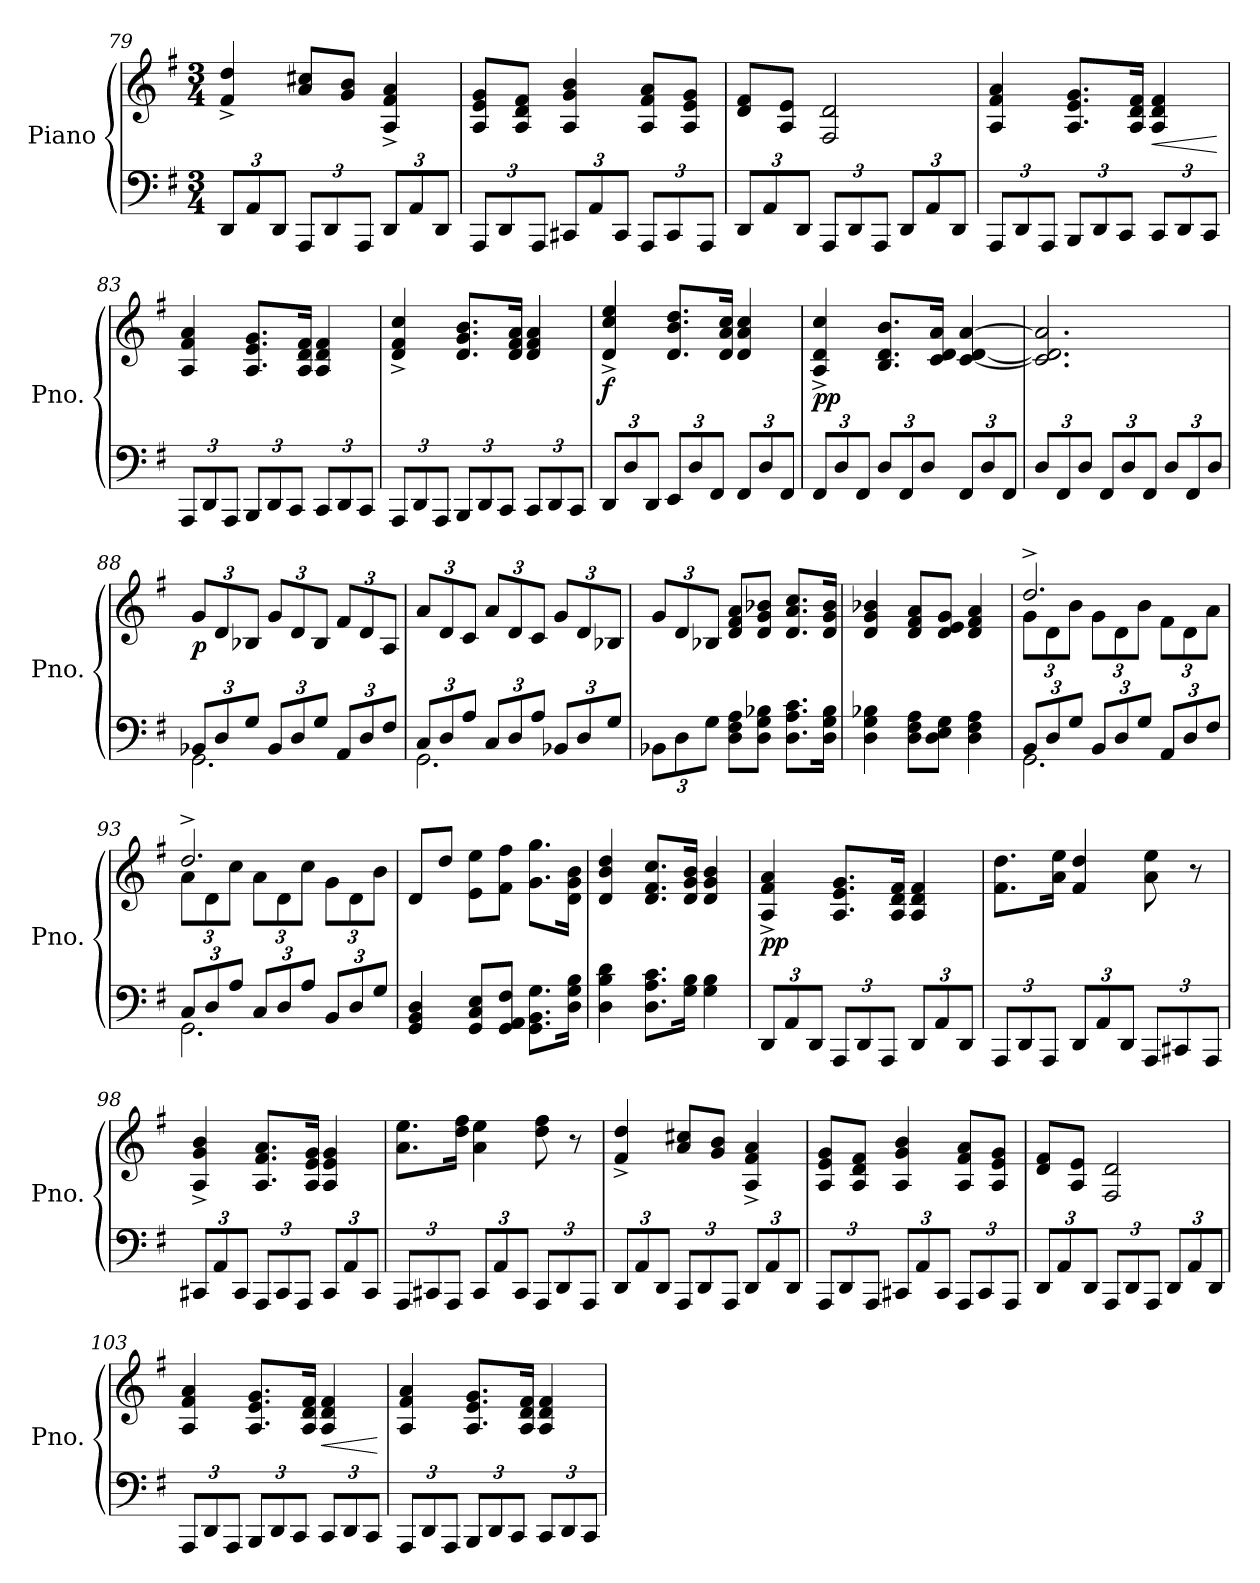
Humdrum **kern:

**kern	**kern	**dynam
*part1	*part1	*part1
*staff2	*staff1	*staff1/2
*I"Piano	*	*
*I'Pno.	*	*
*clefF4	*clefG2	*
*k[f#]	*k[f#]	*
*M3/4	*M3/4	*
*Xbrackettup	*	*
=79	=79	=79
12DD/L	4f#/^ 4dd/^	.
12AA/	.	.
12DD/J	.	.
12AAA/L	8a/ 8cc#X/L	.
12DD/	.	.
.	8g/ 8b/J	.
12AAA/J	.	.
12DD/L	4A/^ 4f#/^ 4a/^	.
12AA/	.	.
12DD/J	.	.
!!LO:LB:g=z
=80	=80	=80
12AAA/L	8A/ 8e/ 8g/L	.
12DD/	.	.
.	8A/ 8d/ 8f#/J	.
12AAA/J	.	.
12CC#X/L	4A/ 4g/ 4b/	.
12AA/	.	.
12CC#/J	.	.
12AAA/L	8A/ 8f#/ 8a/L	.
12CC#/	.	.
.	8A/ 8e/ 8g/J	.
12AAA/J	.	.
=81	=81	=81
12DD/L	8d/ 8f#/L	.
12AA/	.	.
.	8A/ 8e/J	.
12DD/J	.	.
12AAA/L	2F#/ 2d/	.
12DD/	.	.
12AAA/J	.	.
12DD/L	.	.
12AA/	.	.
12DD/J	.	.
=82	=82	=82
12AAA/L	4A/ 4f#/ 4a/	.
12DD/	.	.
12AAA/J	.	.
12BBB/L	8.A/ 8.e/ 8.g/L	.
12DD/	.	.
12CC/J	.	.
.	16A/ 16d/ 16f#/Jk	.
!	!	!LO:HP:b
12CC/L	4A/ 4d/ 4f#/	<
12DD/	.	.
12CC/J	.	.
.	.	[
=83	=83	=83
12AAA/L	4A/ 4f#/ 4a/	.
12DD/	.	.
12AAA/J	.	.
12BBB/L	8.A/ 8.e/ 8.g/L	.
12DD/	.	.
12CC/J	.	.
.	16A/ 16d/ 16f#/Jk	.
12CC/L	4A/ 4d/ 4f#/	.
12DD/	.	.
12CC/J	.	.
!!LO:LB:g=z
=84	=84	=84
12AAA/L	4d/^ 4f#/^ 4cc/^	.
12DD/	.	.
12AAA/J	.	.
12BBB/L	8.d/ 8.g/ 8.b/L	.
12DD/	.	.
12CC/J	.	.
.	16d/ 16f#/ 16a/Jk	.
12CC/L	4d/ 4f#/ 4a/	.
12DD/	.	.
12CC/J	.	.
=85	=85	=85
!	!	!LO:DY:b
12DD/L	4d/^ 4cc/^ 4ee/^	f
12D/	.	.
12DD/J	.	.
12EE/L	8.d/ 8.b/ 8.dd/L	.
12D/	.	.
12FF#/J	.	.
.	16d/ 16a/ 16cc/Jk	.
12FF#/L	4d/ 4a/ 4cc/	.
12D/	.	.
12FF#/J	.	.
=86	=86	=86
!	!	!LO:DY:b
12FF#/L	4A/^ 4d/^ 4cc/^	pp
12D/	.	.
12FF#/J	.	.
12D/L	8.B/ 8.d/ 8.b/L	.
12FF#/	.	.
12D/J	.	.
.	16c/ 16d/ 16a/Jk	.
12FF#/L	[4c/ [4d/ [4a/	.
12D/	.	.
12FF#/J	.	.
=87	=87	=87
12D/L	2.c/] 2.d/] 2.a/]	.
12FF#/	.	.
12D/J	.	.
12FF#/L	.	.
12D/	.	.
12FF#/J	.	.
12D/L	.	.
12FF#/	.	.
12D/J	.	.
=88	=88	=88
*^	*	*
*	*	*Xbrackettup	*
!	!	!	!LO:DY:b
12BB-X/L	2.GG\	12g/L	p
12D/	.	12d/	.
12G/J	.	12B-X/J	.
12BB-/L	.	12g/L	.
12D/	.	12d/	.
12G/J	.	12B-/J	.
12AA/L	.	12f#/L	.
12D/	.	12d/	.
12F#/J	.	12A/J	.
!!LO:PB:g=z
=89	=89	=89	=89
12C/L	2.GG\	12a/L	.
12D/	.	12d/	.
12A/J	.	12c/J	.
12C/L	.	12a/L	.
12D/	.	12d/	.
12A/J	.	12c/J	.
12BB-X/L	.	12g/L	.
12D/	.	12d/	.
12G/J	.	12B-X/J	.
*v	*v	*	*
=90	=90	=90
12BB-X\L	12g/L	.
12D\	12d/	.
12G\J	12B-X/J	.
8D\ 8F#\ 8A\L	8d/ 8f#/ 8a/L	.
8D\ 8G\ 8B-X\J	8d/ 8g/ 8b-X/J	.
8.D\ 8.A\ 8.c\L	8.d/ 8.a/ 8.cc/L	.
16D\ 16G\ 16B-\Jk	16d/ 16g/ 16b-/Jk	.
=91	=91	=91
4D\ 4G\ 4B-X\	4d/ 4g/ 4b-X/	.
8D\ 8F#\ 8A\L	8d/ 8f#/ 8a/L	.
8D\ 8E\ 8G\J	8d/ 8e/ 8g/J	.
4D\ 4F#\ 4A\	4d/ 4f#/ 4a/	.
=92	=92	=92
*^	*^	*
12BB/L	2.GG\	2.dd^/	12g\L	.
12D/	.	.	12d\	.
12G/J	.	.	12b\J	.
12BB/L	.	.	12g\L	.
12D/	.	.	12d\	.
12G/J	.	.	12b\J	.
12AA/L	.	.	12f#\L	.
12D/	.	.	12d\	.
12F#/J	.	.	12a\J	.
=93	=93	=93	=93	=93
12C/L	2.GG\	2.dd^/	12a\L	.
12D/	.	.	12d\	.
12A/J	.	.	12cc\J	.
12C/L	.	.	12a\L	.
12D/	.	.	12d\	.
12A/J	.	.	12cc\J	.
12BB/L	.	.	12g\L	.
12D/	.	.	12d\	.
12G/J	.	.	12b\J	.
*v	*v	*	*	*
*	*v	*v	*
!!LO:LB:g=z
=94	=94	=94
4GG/ 4BB/ 4D/	8d/L	.
.	8dd/J	.
8GG/ 8C/ 8E/L	8e\ 8ee\L	.
8GG/ 8AA/ 8F#/J	8f#\ 8ff#\J	.
8.GG\ 8.BB\ 8.G\L	8.g\ 8.gg\L	.
16D\ 16G\ 16B\Jk	16d\ 16g\ 16b\Jk	.
=95	=95	=95
4D\ 4B\ 4d\	4d/ 4b/ 4dd/	.
8.D\ 8.A\ 8.c\L	8.d/ 8.f#/ 8.cc/L	.
16G\ 16B\Jk	16d/ 16g/ 16b/Jk	.
4G\ 4B\	4d/ 4g/ 4b/	.
=96	=96	=96
!	!	!LO:DY:b
12DD/L	4A/^ 4f#/^ 4a/^	pp
12AA/	.	.
12DD/J	.	.
12AAA/L	8.A/ 8.e/ 8.g/L	.
12DD/	.	.
12AAA/J	.	.
.	16A/ 16d/ 16f#/Jk	.
12DD/L	4A/ 4d/ 4f#/	.
12AA/	.	.
12DD/J	.	.
=97	=97	=97
12AAA/L	8.f#\ 8.dd\L	.
12DD/	.	.
12AAA/J	.	.
.	16a\ 16ee\Jk	.
12DD/L	4f#/ 4dd/	.
12AA/	.	.
12DD/J	.	.
12AAA/L	8a\ 8ee\	.
12CC#X/	.	.
.	8r	.
12AAA/J	.	.
=98	=98	=98
12CC#X/L	4A/^ 4g/^ 4b/^	.
12AA/	.	.
12CC#/J	.	.
12AAA/L	8.A/ 8.f#/ 8.a/L	.
12CC#/	.	.
12AAA/J	.	.
.	16A/ 16e/ 16g/Jk	.
12CC#/L	4A/ 4e/ 4g/	.
12AA/	.	.
12CC#/J	.	.
!!LO:LB:g=z
=99	=99	=99
12AAA/L	8.a\ 8.ee\L	.
12CC#X/	.	.
12AAA/J	.	.
.	16dd\ 16ff#\Jk	.
12CC#/L	4a\ 4ee\	.
12AA/	.	.
12CC#/J	.	.
12AAA/L	8dd\ 8ff#\	.
12DD/	.	.
.	8r	.
12AAA/J	.	.
=100	=100	=100
12DD/L	4f#/^ 4dd/^	.
12AA/	.	.
12DD/J	.	.
12AAA/L	8a/ 8cc#X/L	.
12DD/	.	.
.	8g/ 8b/J	.
12AAA/J	.	.
12DD/L	4A/^ 4f#/^ 4a/^	.
12AA/	.	.
12DD/J	.	.
=101	=101	=101
12AAA/L	8A/ 8e/ 8g/L	.
12DD/	.	.
.	8A/ 8d/ 8f#/J	.
12AAA/J	.	.
12CC#X/L	4A/ 4g/ 4b/	.
12AA/	.	.
12CC#/J	.	.
12AAA/L	8A/ 8f#/ 8a/L	.
12CC#/	.	.
.	8A/ 8e/ 8g/J	.
12AAA/J	.	.
=102	=102	=102
12DD/L	8d/ 8f#/L	.
12AA/	.	.
.	8A/ 8e/J	.
12DD/J	.	.
12AAA/L	2F#/ 2d/	.
12DD/	.	.
12AAA/J	.	.
12DD/L	.	.
12AA/	.	.
12DD/J	.	.
!!LO:LB:g=z
=103	=103	=103
12AAA/L	4A/ 4f#/ 4a/	.
12DD/	.	.
12AAA/J	.	.
12BBB/L	8.A/ 8.e/ 8.g/L	.
12DD/	.	.
12CC/J	.	.
.	16A/ 16d/ 16f#/Jk	.
!	!	!LO:HP:b
12CC/L	4A/ 4d/ 4f#/	<
12DD/	.	.
12CC/J	.	.
.	.	[
=104	=104	=104
12AAA/L	4A/ 4f#/ 4a/	.
12DD/	.	.
12AAA/J	.	.
12BBB/L	8.A/ 8.e/ 8.g/L	.
12DD/	.	.
12CC/J	.	.
.	16A/ 16d/ 16f#/Jk	.
12CC/L	4A/ 4d/ 4f#/	.
12DD/	.	.
12CC/J	.	.
=	=	=
*-	*-	*-
